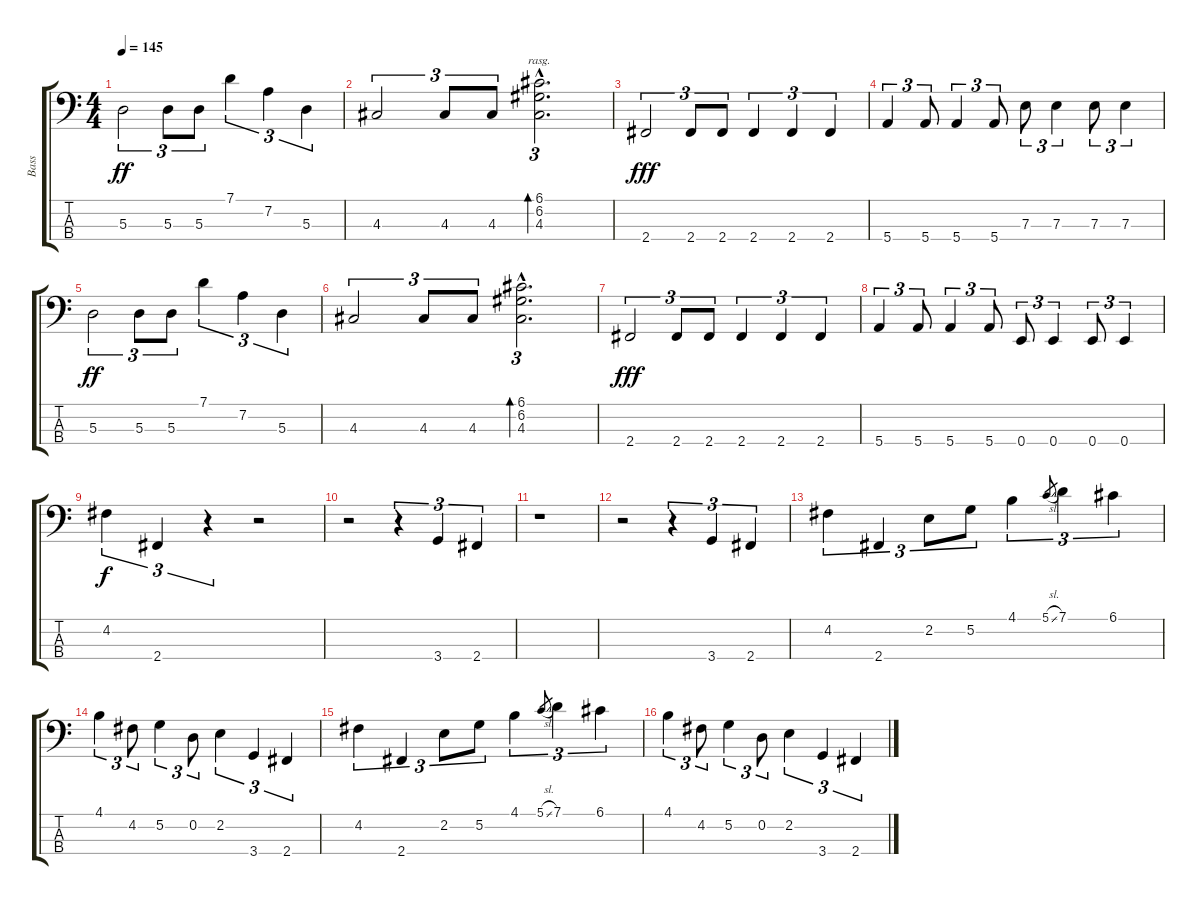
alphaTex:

\track ("Bass" "Bass") {instrument slapbass2}
\staff {score tabs}
\tuning (G2 D2 A1 E1) {hide}
\ts (4 4)
\tempo 145
\clef f4
\ks c
5.3.2{tu (3 2) dy ff} 5.3.8{tu (3 2)} 5.3.8{tu (3 2)} 7.1.4{tu (3 2)} 7.2.4{tu (3 2)} 5.3.4{tu (3 2)} |
4.3.2{tu (3 2)} 4.3.8{tu (3 2)} 4.3.8{tu (3 2)} (6.1{hac} 6.2{hac} 4.3{hac}).2{d tu (3 2) bd 60 rasg ii} |
2.4.2{tu (3 2) dy fff} 2.4.8{tu (3 2)} 2.4.8{tu (3 2)} 2.4.4{tu (3 2)} 2.4.4{tu (3 2)} 2.4.4{tu (3 2)} |
5.4.4{tu (3 2)} 5.4.8{tu (3 2)} 5.4.4{tu (3 2)} 5.4.8{tu (3 2)} 7.3.8{tu (3 2)} 7.3.4{tu (3 2)} 7.3.8{tu (3 2)} 7.3.4{tu (3 2)} |
5.3.2{tu (3 2) dy ff} 5.3.8{tu (3 2)} 5.3.8{tu (3 2)} 7.1.4{tu (3 2)} 7.2.4{tu (3 2)} 5.3.4{tu (3 2)} |
4.3.2{tu (3 2)} 4.3.8{tu (3 2)} 4.3.8{tu (3 2)} (6.1{hac} 6.2{hac} 4.3{hac}).2{d tu (3 2) bd 120} |
2.4.2{tu (3 2) dy fff} 2.4.8{tu (3 2)} 2.4.8{tu (3 2)} 2.4.4{tu (3 2)} 2.4.4{tu (3 2)} 2.4.4{tu (3 2)} |
5.4.4{tu (3 2)} 5.4.8{tu (3 2)} 5.4.4{tu (3 2)} 5.4.8{tu (3 2)} 0.4.8{tu (3 2)} 0.4.4{tu (3 2)} 0.4.8{tu (3 2)} 0.4.4{tu (3 2)} |
4.2.4{tu (3 2) dy f} 2.4.4{tu (3 2)} r.4{tu (3 2)} r.2 |
r.2 r.4{tu (3 2)} 3.4.4{tu (3 2)} 2.4.4{tu (3 2)} |
r.1 |
r.2 r.4{tu (3 2)} 3.4.4{tu (3 2)} 2.4.4{tu (3 2)} |
4.2.4{tu (3 2)} 2.4.4{tu (3 2)} 2.2.8{tu (3 2)} 5.2.8{tu (3 2)} 4.1.4{tu (3 2)} 5.1{sl}.8{gr} 7.1.4{tu (3 2)} 6.1.4{tu (3 2)} |
4.1.4{tu (3 2)} 4.2.8{tu (3 2)} 5.2.4{tu (3 2)} 0.2.8{tu (3 2)} 2.2.4{tu (3 2)} 3.4.4{tu (3 2)} 2.4.4{tu (3 2)} |
4.2.4{tu (3 2)} 2.4.4{tu (3 2)} 2.2.8{tu (3 2)} 5.2.8{tu (3 2)} 4.1.4{tu (3 2)} 5.1{sl}.8{gr} 7.1.4{tu (3 2)} 6.1.4{tu (3 2)} |
4.1.4{tu (3 2)} 4.2.8{tu (3 2)} 5.2.4{tu (3 2)} 0.2.8{tu (3 2)} 2.2.4{tu (3 2)} 3.4.4{tu (3 2)} 2.4.4{tu (3 2)}
